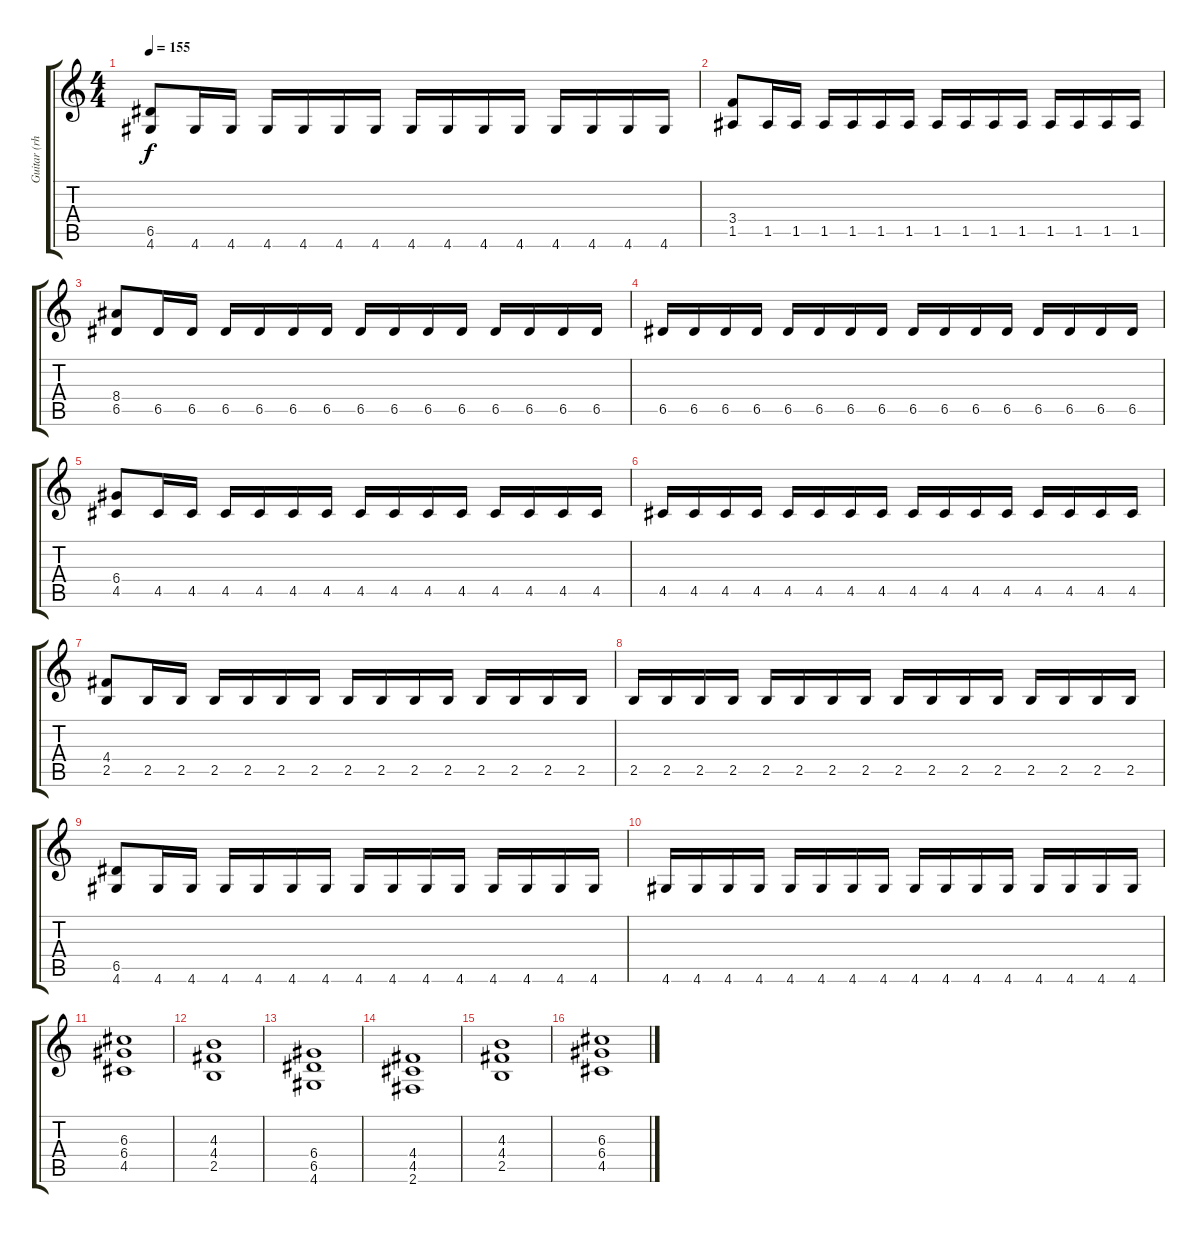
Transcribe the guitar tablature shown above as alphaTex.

\track ("Guitar (rhythm)" "Guitar (rh") {instrument distortionguitar}
\staff {score tabs}
\tuning (E4 B3 G3 D3 A2 E2) {hide}
\ts (4 4)
\tempo 155
\clef g2
\ks c
(6.5 4.6).8{dy f} 4.6.16 4.6.16 4.6.16 4.6.16 4.6.16 4.6.16 4.6.16 4.6.16 4.6.16 4.6.16 4.6.16 4.6.16 4.6.16 4.6.16 |
(3.4 1.5).8 1.5.16 1.5.16 1.5.16 1.5.16 1.5.16 1.5.16 1.5.16 1.5.16 1.5.16 1.5.16 1.5.16 1.5.16 1.5.16 1.5.16 |
(8.4 6.5).8 6.5.16 6.5.16 6.5.16 6.5.16 6.5.16 6.5.16 6.5.16 6.5.16 6.5.16 6.5.16 6.5.16 6.5.16 6.5.16 6.5.16 |
6.5.16 6.5.16 6.5.16 6.5.16 6.5.16 6.5.16 6.5.16 6.5.16 6.5.16 6.5.16 6.5.16 6.5.16 6.5.16 6.5.16 6.5.16 6.5.16 |
(6.4 4.5).8 4.5.16 4.5.16 4.5.16 4.5.16 4.5.16 4.5.16 4.5.16 4.5.16 4.5.16 4.5.16 4.5.16 4.5.16 4.5.16 4.5.16 |
4.5.16 4.5.16 4.5.16 4.5.16 4.5.16 4.5.16 4.5.16 4.5.16 4.5.16 4.5.16 4.5.16 4.5.16 4.5.16 4.5.16 4.5.16 4.5.16 |
(4.4 2.5).8 2.5.16 2.5.16 2.5.16 2.5.16 2.5.16 2.5.16 2.5.16 2.5.16 2.5.16 2.5.16 2.5.16 2.5.16 2.5.16 2.5.16 |
2.5.16 2.5.16 2.5.16 2.5.16 2.5.16 2.5.16 2.5.16 2.5.16 2.5.16 2.5.16 2.5.16 2.5.16 2.5.16 2.5.16 2.5.16 2.5.16 |
(6.5 4.6).8 4.6.16 4.6.16 4.6.16 4.6.16 4.6.16 4.6.16 4.6.16 4.6.16 4.6.16 4.6.16 4.6.16 4.6.16 4.6.16 4.6.16 |
4.6.16 4.6.16 4.6.16 4.6.16 4.6.16 4.6.16 4.6.16 4.6.16 4.6.16 4.6.16 4.6.16 4.6.16 4.6.16 4.6.16 4.6.16 4.6.16 |
(6.3 6.4 4.5).1 |
(4.3 4.4 2.5).1 |
(6.4 6.5 4.6).1 |
(4.4 4.5 2.6).1 |
(4.3 4.4 2.5).1 |
(6.3 6.4 4.5).1
